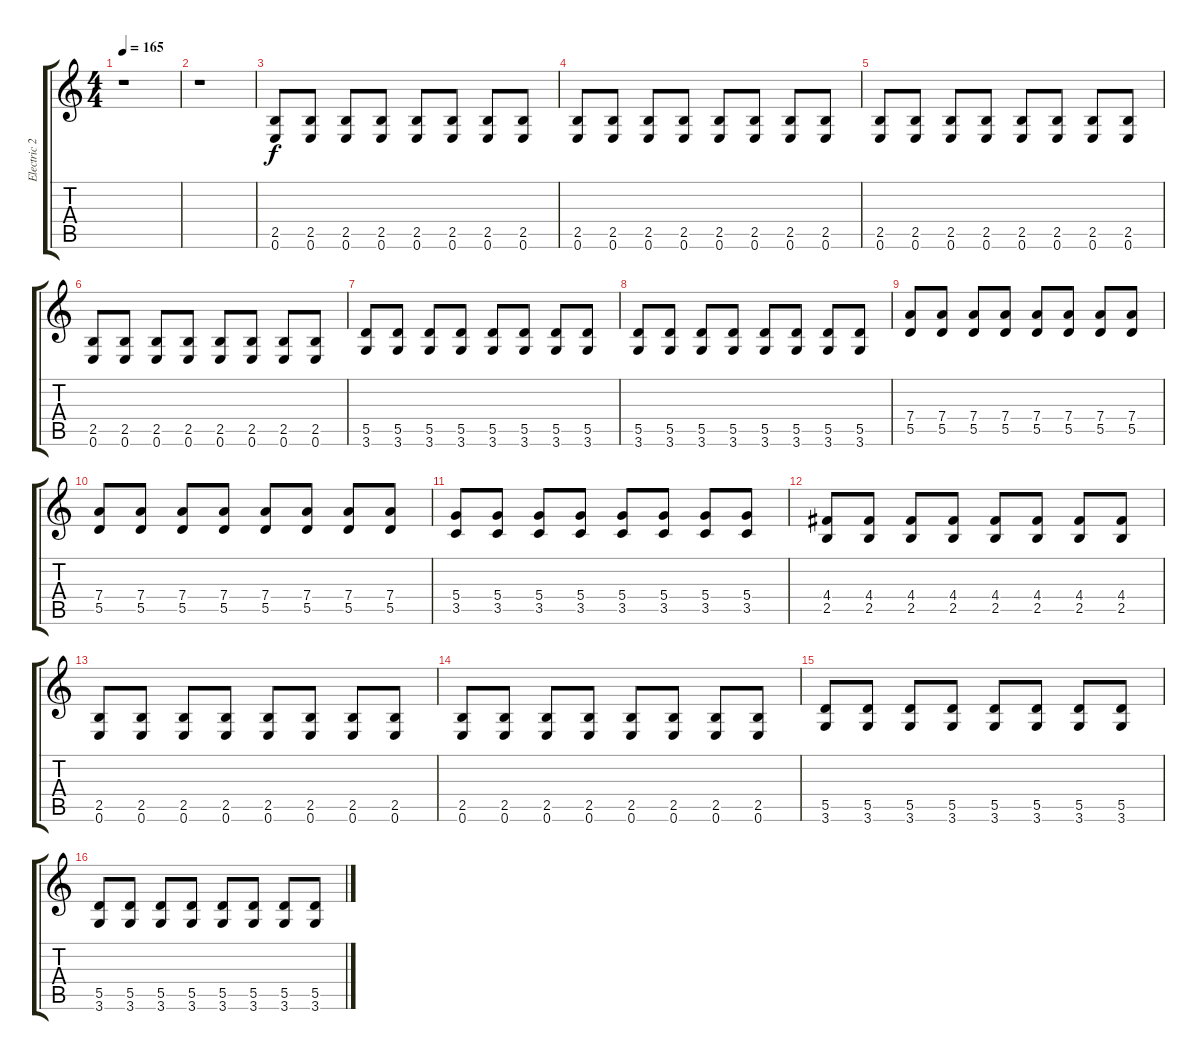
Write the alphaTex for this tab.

\track ("Electric 2" "Electric 2") {instrument electricguitarclean}
\staff {score tabs}
\tuning (E4 B3 G3 D3 A2 E2) {hide}
\ts (4 4)
\tempo 165
\clef g2
\ks c
r.1{dy f instrument electricguitarclean} |
r.1 |
(2.5 0.6).8 (2.5 0.6).8 (2.5 0.6).8 (2.5 0.6).8 (2.5 0.6).8 (2.5 0.6).8 (2.5 0.6).8 (2.5 0.6).8 |
(2.5 0.6).8 (2.5 0.6).8 (2.5 0.6).8 (2.5 0.6).8 (2.5 0.6).8 (2.5 0.6).8 (2.5 0.6).8 (2.5 0.6).8 |
(2.5 0.6).8 (2.5 0.6).8 (2.5 0.6).8 (2.5 0.6).8 (2.5 0.6).8 (2.5 0.6).8 (2.5 0.6).8 (2.5 0.6).8 |
(2.5 0.6).8 (2.5 0.6).8 (2.5 0.6).8 (2.5 0.6).8 (2.5 0.6).8 (2.5 0.6).8 (2.5 0.6).8 (2.5 0.6).8 |
(5.5 3.6).8 (5.5 3.6).8 (5.5 3.6).8 (5.5 3.6).8 (5.5 3.6).8 (5.5 3.6).8 (5.5 3.6).8 (5.5 3.6).8 |
(5.5 3.6).8 (5.5 3.6).8 (5.5 3.6).8 (5.5 3.6).8 (5.5 3.6).8 (5.5 3.6).8 (5.5 3.6).8 (5.5 3.6).8 |
(7.4 5.5).8 (7.4 5.5).8 (7.4 5.5).8 (7.4 5.5).8 (7.4 5.5).8 (7.4 5.5).8 (7.4 5.5).8 (7.4 5.5).8 |
(7.4 5.5).8 (7.4 5.5).8 (7.4 5.5).8 (7.4 5.5).8 (7.4 5.5).8 (7.4 5.5).8 (7.4 5.5).8 (7.4 5.5).8 |
(5.4 3.5).8 (5.4 3.5).8 (5.4 3.5).8 (5.4 3.5).8 (5.4 3.5).8 (5.4 3.5).8 (5.4 3.5).8 (5.4 3.5).8 |
(4.4 2.5).8 (4.4 2.5).8 (4.4 2.5).8 (4.4 2.5).8 (4.4 2.5).8 (4.4 2.5).8 (4.4 2.5).8 (4.4 2.5).8 |
(2.5 0.6).8 (2.5 0.6).8 (2.5 0.6).8 (2.5 0.6).8 (2.5 0.6).8 (2.5 0.6).8 (2.5 0.6).8 (2.5 0.6).8 |
(2.5 0.6).8 (2.5 0.6).8 (2.5 0.6).8 (2.5 0.6).8 (2.5 0.6).8 (2.5 0.6).8 (2.5 0.6).8 (2.5 0.6).8 |
(5.5 3.6).8 (5.5 3.6).8 (5.5 3.6).8 (5.5 3.6).8 (5.5 3.6).8 (5.5 3.6).8 (5.5 3.6).8 (5.5 3.6).8 |
(5.5 3.6).8 (5.5 3.6).8 (5.5 3.6).8 (5.5 3.6).8 (5.5 3.6).8 (5.5 3.6).8 (5.5 3.6).8 (5.5 3.6).8
